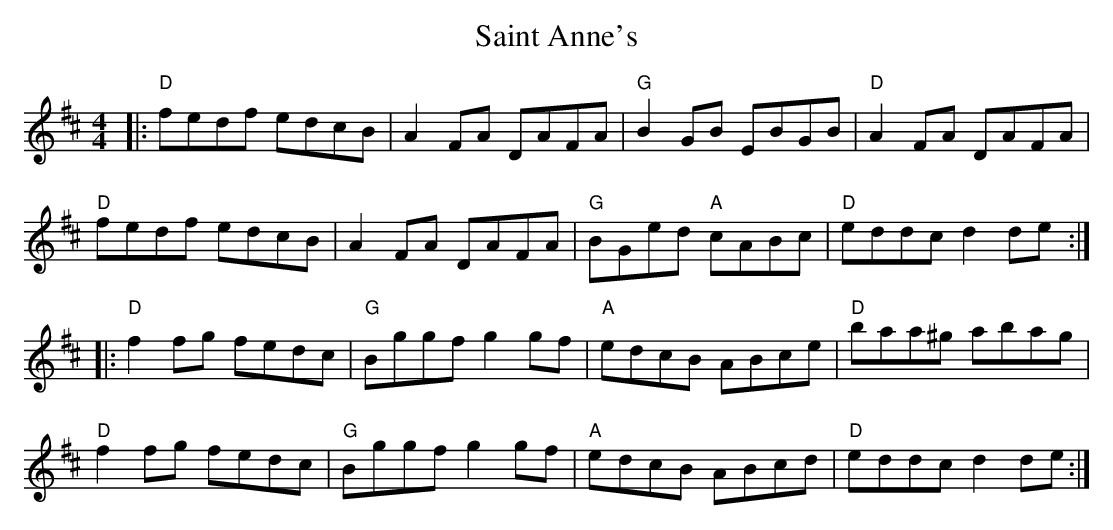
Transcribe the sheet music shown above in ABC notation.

X:1
T: Saint Anne's
M: 4/4
L: 1/8
K: Dmaj
|:"D"fedf edcB|A2FA DAFA|"G"B2GB EBGB|"D"A2FA DAFA|
"D"fedf edcB|A2FA DAFA|"G"BGed "A"cABc|"D"eddc d2 de:|
|:"D"f2fg fedc|"G"Bggf g2gf|"A"edcB ABce|"D"baa^g abag|
"D"f2fg fedc|"G"Bggf g2gf|"A"edcB ABcd|"D"eddc d2 de:|
